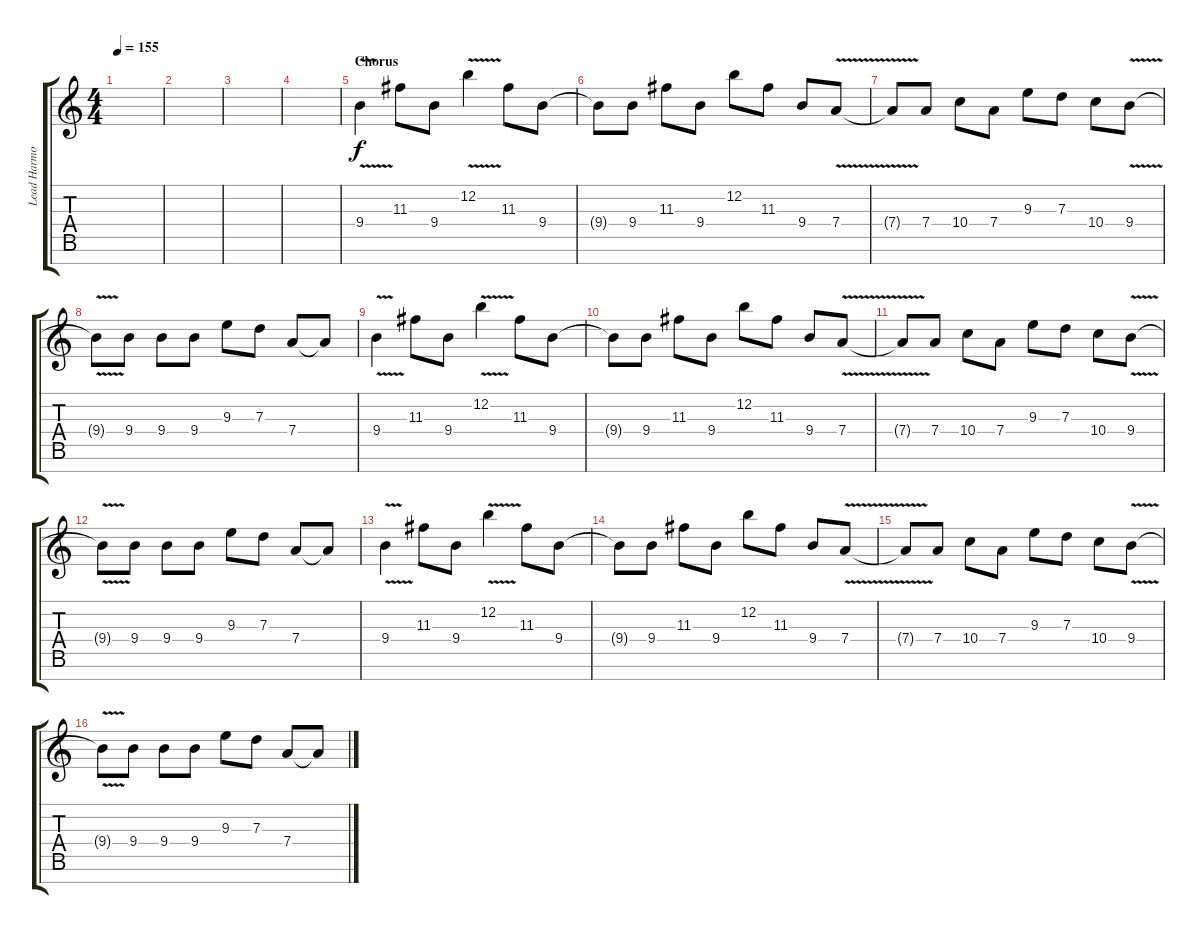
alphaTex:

\track ("Lead Harmonies" "Lead Harmo") {instrument overdrivenguitar}
\staff {score tabs}
\tuning (E4 B3 G3 D3 A2 E2 B1) {hide}
\ts (4 4)
\tempo 155
\clef g2
\ks c
|
|
|
|
\section ("" "Chorus")
9.4{v}.4 11.3.8 9.4.8 12.2{v}.4 11.3.8 9.4.8 |
9.4{t}.8 9.4.8 11.3.8 9.4.8 12.2.8 11.3.8 9.4.8 7.4{v}.8 |
7.4{t}.8 7.4.8 10.4.8 7.4.8 9.3.8 7.3.8 10.4.8 9.4{v}.8 |
9.4{t}.8 9.4.8 9.4.8 9.4.8 9.3.8 7.3.8 7.4.8 7.4{t}.8 |
9.4{v}.4 11.3.8 9.4.8 12.2{v}.4 11.3.8 9.4.8 |
9.4{t}.8 9.4.8 11.3.8 9.4.8 12.2.8 11.3.8 9.4.8 7.4{v}.8 |
7.4{t}.8 7.4.8 10.4.8 7.4.8 9.3.8 7.3.8 10.4.8 9.4{v}.8 |
9.4{t}.8 9.4.8 9.4.8 9.4.8 9.3.8 7.3.8 7.4.8 7.4{t}.8 |
9.4{v}.4 11.3.8 9.4.8 12.2{v}.4 11.3.8 9.4.8 |
9.4{t}.8 9.4.8 11.3.8 9.4.8 12.2.8 11.3.8 9.4.8 7.4{v}.8 |
7.4{t}.8 7.4.8 10.4.8 7.4.8 9.3.8 7.3.8 10.4.8 9.4{v}.8 |
9.4{t}.8 9.4.8 9.4.8 9.4.8 9.3.8 7.3.8 7.4.8 7.4{t}.8
